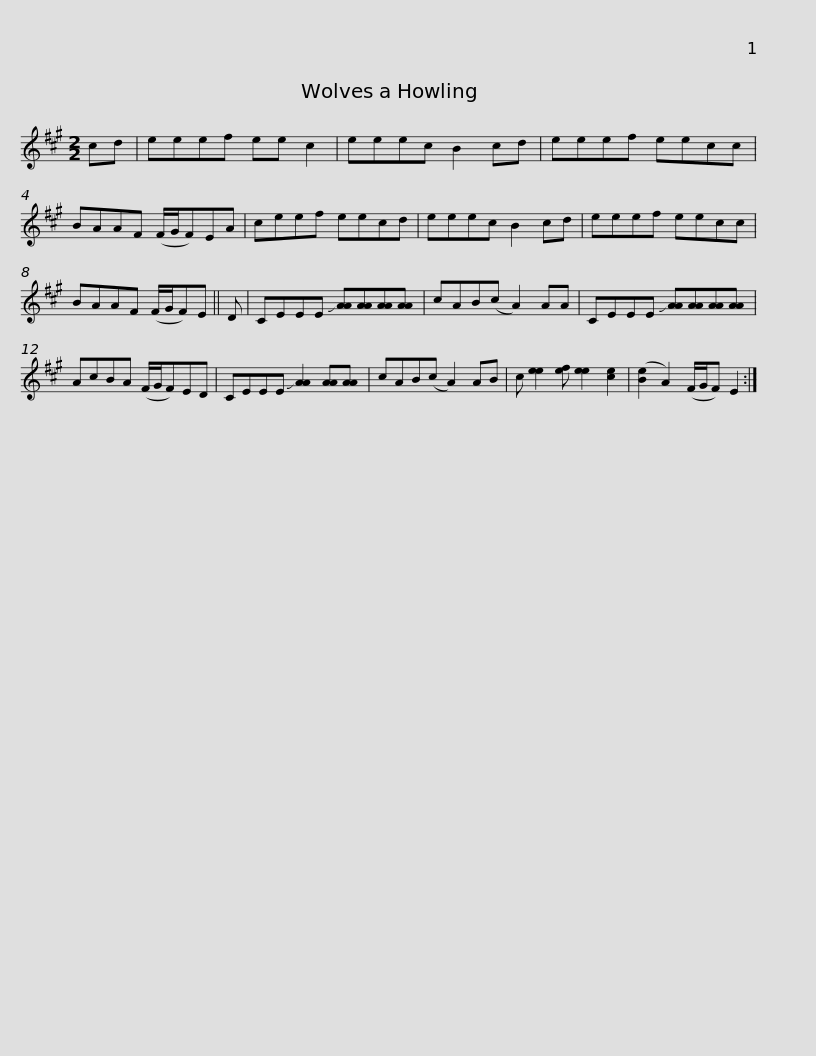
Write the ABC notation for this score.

X:1
L:1/8
M:2/2
I:linebreak $
K:A
V:1 treble
V:1
 cd | eeef ee c2 | eeec B2 cd | eeef eecc | BAAF (F/G/F)EA | %5
 ceef eecd |$ eeec B2 cd | eeef eecc | BAAF (F/G/F)E || D | %10
 CEEE !slide![AA][AA][AA][AA] | cAB(c A2) AA |$ CEEE !slide![AA][AA][AA][AA] | AcBA (F/G/F)ED | CEEE !slide![AA]2 [AA][AA] | %15
 cAB(c A2) AB | c [ee]2 [ef] [ee]2 [ce]2 |$ ([Be]2 A2) (F/G/F) E2 :| %18
